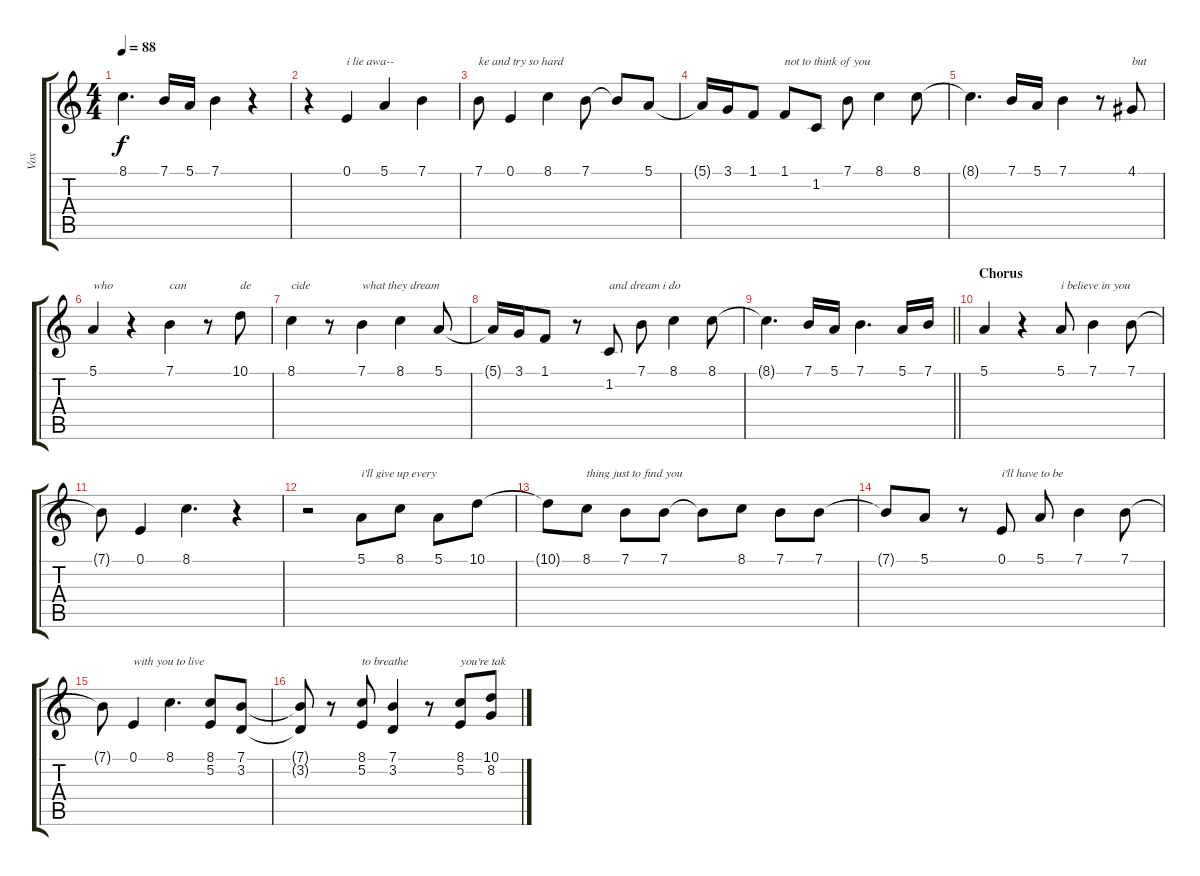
\track ("Vox" "Vox") {instrument oboe}
\staff {score tabs}
\tuning (E4 B3 G3 D3 A2 E2) {hide}
\ts (4 4)
\tempo 88
\clef g2
\ks c
8.1{t}.4{d dy f} 7.1.16 5.1.16 7.1.4 r.4 |
r.4 0.1.4{txt "i lie awa--"} 5.1.4 7.1.4 |
7.1.8{txt "ke and try so hard"} 0.1.4 8.1.4 7.1.8 7.1{t}.8 5.1.8 |
5.1{t}.16 3.1.16 1.1.8 1.1.8{txt "not to think of you"} 1.2.8 7.1.8 8.1.4 8.1.8 |
8.1{t}.4{d} 7.1.16 5.1.16 7.1.4 r.8 4.1.8{txt "but"} |
5.1.4{txt "who"} r.4 7.1.4{txt "can"} r.8 10.1.8{txt "de"} |
8.1.4{txt "cide"} r.8 7.1.4{txt "what they dream"} 8.1.4 5.1.8 |
5.1{t}.16 3.1.16 1.1.8 r.8 1.2.8{txt "and dream i do"} 7.1.8 8.1.4 8.1.8 |
\barLineRight lightlight
8.1{t}.4{d} 7.1.16 5.1.16 7.1.4{d} 5.1.16 7.1.16 |
\section ("" "Chorus")
5.1.4 r.4 5.1.8{txt "i believe in you"} 7.1.4 7.1.8 |
7.1{t}.8 0.1.4 8.1.4{d} r.4 |
r.2 5.1.8{txt "i'll give up every"} 8.1.8 5.1.8 10.1.8 |
10.1{t}.8 8.1.8{txt "thing just to find you"} 7.1.8 7.1.8 7.1{t}.8 8.1.8 7.1.8 7.1.8 |
7.1{t}.8 5.1.8 r.8 0.1.8{txt "i'll have to be "} 5.1.8 7.1.4 7.1.8 |
7.1{t}.8 0.1.4{txt "with you to live"} 8.1.4{d} (8.1 5.2).8 (7.1 3.2).8 |
(7.1{t} 3.2{t}).8 r.8 (8.1 5.2).8{txt "to breathe"} (7.1 3.2).4 r.8 (8.1 5.2).8{txt "you're tak"} (10.1 8.2).8
